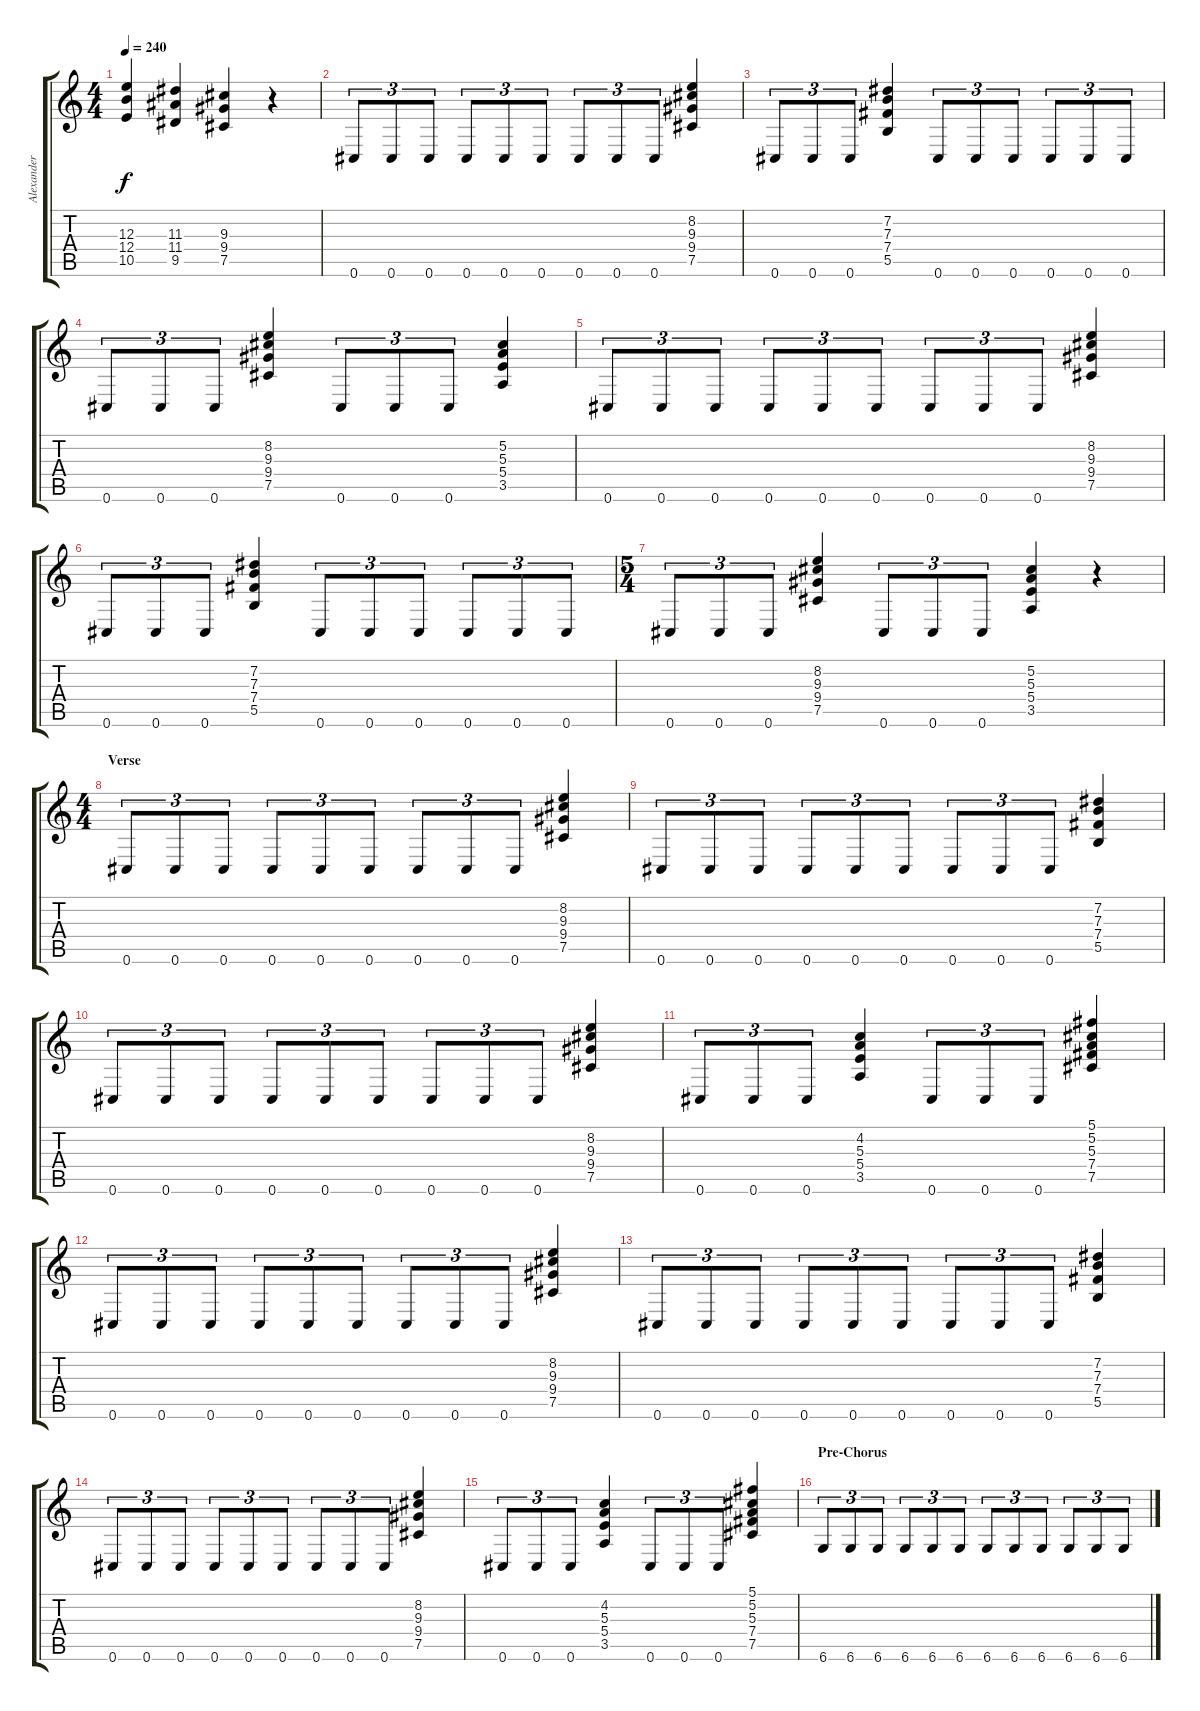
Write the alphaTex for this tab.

\track ("Alexander Kuoppala" "Alexander ") {instrument distortionguitar}
\staff {score tabs}
\tuning (Db4 Ab3 E3 B2 Gb2 Db2) {hide}
\ts (4 4)
\tempo 240
\clef g2
\ks c
(12.3 12.4 10.5).4{dy f} (11.3 11.4 9.5).4 (9.3 9.4 7.5).4 r.4 |
0.6.8{tu (3 2)} 0.6.8{tu (3 2)} 0.6.8{tu (3 2)} 0.6.8{tu (3 2)} 0.6.8{tu (3 2)} 0.6.8{tu (3 2)} 0.6.8{tu (3 2)} 0.6.8{tu (3 2)} 0.6.8{tu (3 2)} (8.2 9.3 9.4 7.5).4 |
0.6.8{tu (3 2)} 0.6.8{tu (3 2)} 0.6.8{tu (3 2)} (7.2 7.3 7.4 5.5).4 0.6.8{tu (3 2)} 0.6.8{tu (3 2)} 0.6.8{tu (3 2)} 0.6.8{tu (3 2)} 0.6.8{tu (3 2)} 0.6.8{tu (3 2)} |
0.6.8{tu (3 2)} 0.6.8{tu (3 2)} 0.6.8{tu (3 2)} (8.2 9.3 9.4 7.5).4 0.6.8{tu (3 2)} 0.6.8{tu (3 2)} 0.6.8{tu (3 2)} (5.2 5.3 5.4 3.5).4 |
0.6.8{tu (3 2)} 0.6.8{tu (3 2)} 0.6.8{tu (3 2)} 0.6.8{tu (3 2)} 0.6.8{tu (3 2)} 0.6.8{tu (3 2)} 0.6.8{tu (3 2)} 0.6.8{tu (3 2)} 0.6.8{tu (3 2)} (8.2 9.3 9.4 7.5).4 |
0.6.8{tu (3 2)} 0.6.8{tu (3 2)} 0.6.8{tu (3 2)} (7.2 7.3 7.4 5.5).4 0.6.8{tu (3 2)} 0.6.8{tu (3 2)} 0.6.8{tu (3 2)} 0.6.8{tu (3 2)} 0.6.8{tu (3 2)} 0.6.8{tu (3 2)} |
\ts (5 4)
0.6.8{tu (3 2)} 0.6.8{tu (3 2)} 0.6.8{tu (3 2)} (8.2 9.3 9.4 7.5).4 0.6.8{tu (3 2)} 0.6.8{tu (3 2)} 0.6.8{tu (3 2)} (5.2 5.3 5.4 3.5).4 r.4 |
\ts (4 4)
\section ("" "Verse")
0.6.8{tu (3 2)} 0.6.8{tu (3 2)} 0.6.8{tu (3 2)} 0.6.8{tu (3 2)} 0.6.8{tu (3 2)} 0.6.8{tu (3 2)} 0.6.8{tu (3 2)} 0.6.8{tu (3 2)} 0.6.8{tu (3 2)} (8.2 9.3 9.4 7.5).4 |
0.6.8{tu (3 2)} 0.6.8{tu (3 2)} 0.6.8{tu (3 2)} 0.6.8{tu (3 2)} 0.6.8{tu (3 2)} 0.6.8{tu (3 2)} 0.6.8{tu (3 2)} 0.6.8{tu (3 2)} 0.6.8{tu (3 2)} (7.2 7.3 7.4 5.5).4 |
0.6.8{tu (3 2)} 0.6.8{tu (3 2)} 0.6.8{tu (3 2)} 0.6.8{tu (3 2)} 0.6.8{tu (3 2)} 0.6.8{tu (3 2)} 0.6.8{tu (3 2)} 0.6.8{tu (3 2)} 0.6.8{tu (3 2)} (8.2 9.3 9.4 7.5).4 |
0.6.8{tu (3 2)} 0.6.8{tu (3 2)} 0.6.8{tu (3 2)} (4.2 5.3 5.4 3.5).4 0.6.8{tu (3 2)} 0.6.8{tu (3 2)} 0.6.8{tu (3 2)} (5.1 5.2 5.3 7.4 7.5).4 |
0.6.8{tu (3 2)} 0.6.8{tu (3 2)} 0.6.8{tu (3 2)} 0.6.8{tu (3 2)} 0.6.8{tu (3 2)} 0.6.8{tu (3 2)} 0.6.8{tu (3 2)} 0.6.8{tu (3 2)} 0.6.8{tu (3 2)} (8.2 9.3 9.4 7.5).4 |
0.6.8{tu (3 2)} 0.6.8{tu (3 2)} 0.6.8{tu (3 2)} 0.6.8{tu (3 2)} 0.6.8{tu (3 2)} 0.6.8{tu (3 2)} 0.6.8{tu (3 2)} 0.6.8{tu (3 2)} 0.6.8{tu (3 2)} (7.2 7.3 7.4 5.5).4 |
0.6.8{tu (3 2)} 0.6.8{tu (3 2)} 0.6.8{tu (3 2)} 0.6.8{tu (3 2)} 0.6.8{tu (3 2)} 0.6.8{tu (3 2)} 0.6.8{tu (3 2)} 0.6.8{tu (3 2)} 0.6.8{tu (3 2)} (8.2 9.3 9.4 7.5).4 |
0.6.8{tu (3 2)} 0.6.8{tu (3 2)} 0.6.8{tu (3 2)} (4.2 5.3 5.4 3.5).4 0.6.8{tu (3 2)} 0.6.8{tu (3 2)} 0.6.8{tu (3 2)} (5.1 5.2 5.3 7.4 7.5).4 |
\section ("" "Pre-Chorus")
6.6.8{tu (3 2)} 6.6.8{tu (3 2)} 6.6.8{tu (3 2)} 6.6.8{tu (3 2)} 6.6.8{tu (3 2)} 6.6.8{tu (3 2)} 6.6.8{tu (3 2)} 6.6.8{tu (3 2)} 6.6.8{tu (3 2)} 6.6.8{tu (3 2)} 6.6.8{tu (3 2)} 6.6.8{tu (3 2)}
